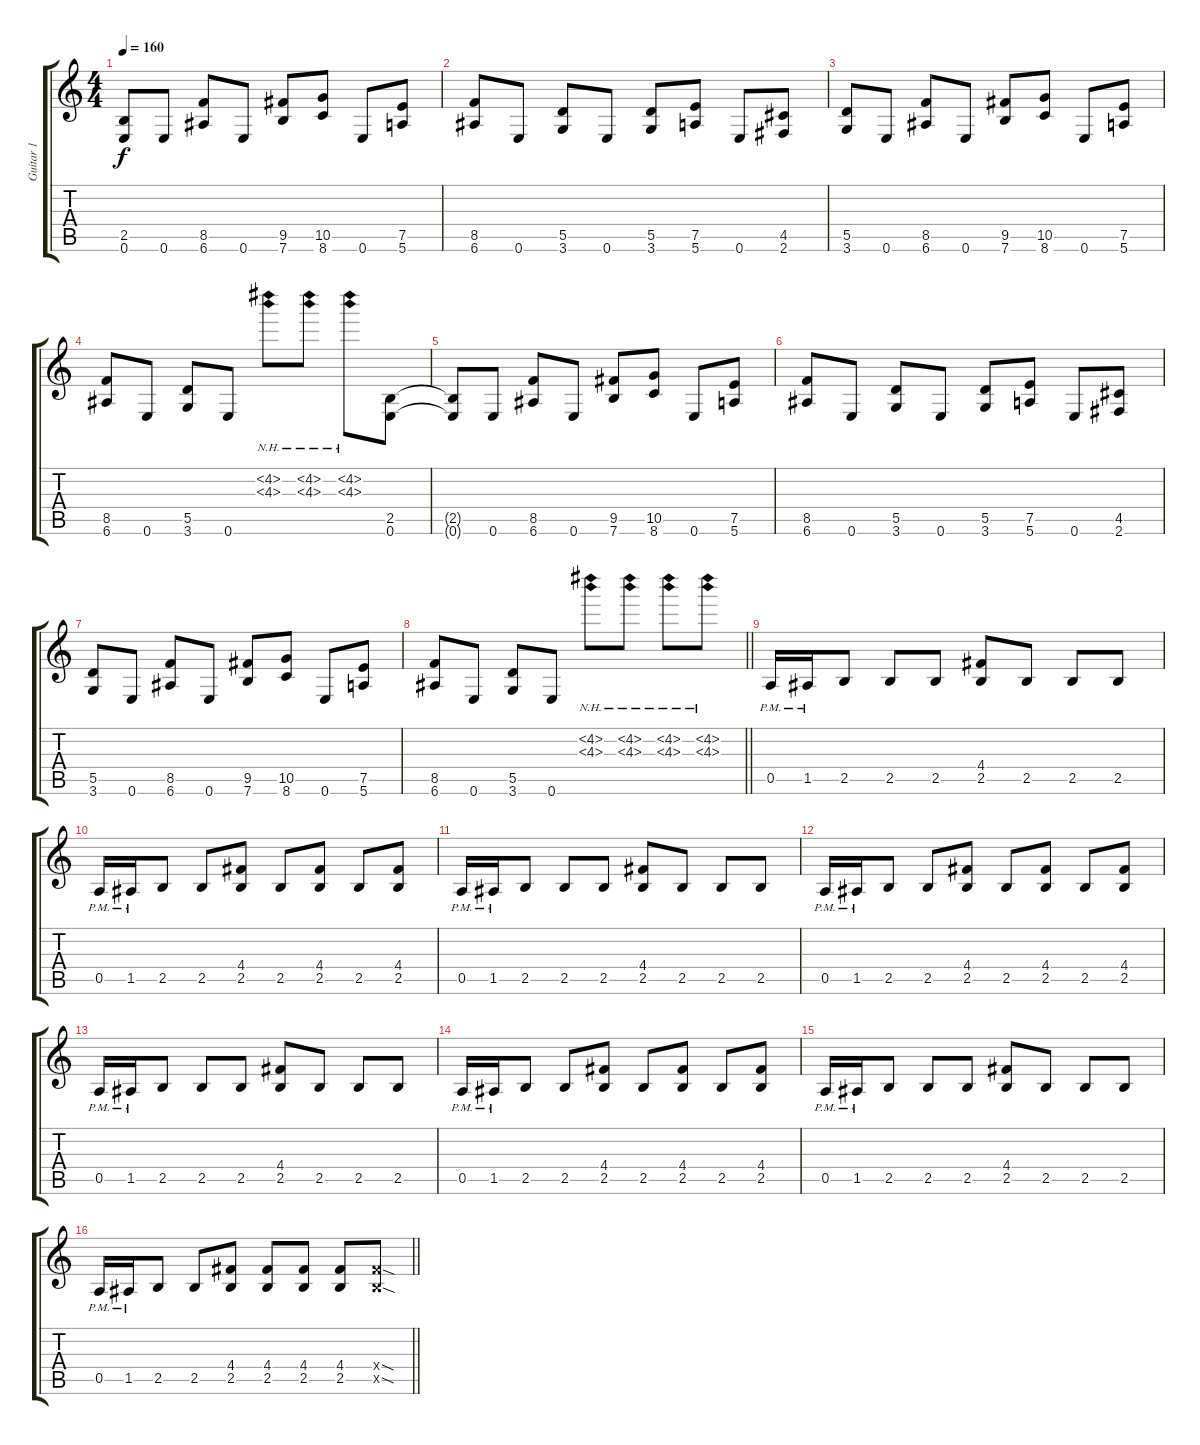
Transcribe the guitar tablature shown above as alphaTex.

\track ("Guitar 1" "Guitar 1") {instrument overdrivenguitar}
\staff {score tabs}
\tuning (E4 B3 G3 D3 A2 E2) {hide}
\ts (4 4)
\tempo 160
\clef g2
\ks c
(2.5{t} 0.6{t}).8{dy f} 0.6.8 (8.5 6.6).8 0.6.8 (9.5 7.6).8 (10.5 8.6).8 0.6.8 (7.5 5.6).8 |
(8.5 6.6).8 0.6.8 (5.5 3.6).8 0.6.8 (5.5 3.6).8 (7.5 5.6).8 0.6.8 (4.5 2.6).8 |
(5.5 3.6).8 0.6.8 (8.5 6.6).8 0.6.8 (9.5 7.6).8 (10.5 8.6).8 0.6.8 (7.5 5.6).8 |
(8.5 6.6).8 0.6.8 (5.5 3.6).8 0.6.8 (4.2{nh} 4.3{nh}).8 (4.2{nh} 4.3{nh}).8 (4.2{nh} 4.3{nh}).8 (2.5 0.6).8 |
(2.5{t} 0.6{t}).8 0.6.8 (8.5 6.6).8 0.6.8 (9.5 7.6).8 (10.5 8.6).8 0.6.8 (7.5 5.6).8 |
(8.5 6.6).8 0.6.8 (5.5 3.6).8 0.6.8 (5.5 3.6).8 (7.5 5.6).8 0.6.8 (4.5 2.6).8 |
(5.5 3.6).8 0.6.8 (8.5 6.6).8 0.6.8 (9.5 7.6).8 (10.5 8.6).8 0.6.8 (7.5 5.6).8 |
\barLineRight lightlight
(8.5 6.6).8 0.6.8 (5.5 3.6).8 0.6.8 (4.2{nh} 4.3{nh}).8 (4.2{nh} 4.3{nh}).8 (4.2{nh} 4.3{nh}).8 (4.2{nh} 4.3{nh}).8 |
0.5{pm}.16 1.5{pm}.16 2.5.8 2.5.8 2.5.8 (4.4 2.5).8 2.5.8 2.5.8 2.5.8 |
0.5{pm}.16 1.5{pm}.16 2.5.8 2.5.8 (4.4 2.5).8 2.5.8 (4.4 2.5).8 2.5.8 (4.4 2.5).8 |
0.5{pm}.16 1.5{pm}.16 2.5.8 2.5.8 2.5.8 (4.4 2.5).8 2.5.8 2.5.8 2.5.8 |
0.5{pm}.16 1.5{pm}.16 2.5.8 2.5.8 (4.4 2.5).8 2.5.8 (4.4 2.5).8 2.5.8 (4.4 2.5).8 |
0.5{pm}.16 1.5{pm}.16 2.5.8 2.5.8 2.5.8 (4.4 2.5).8 2.5.8 2.5.8 2.5.8 |
0.5{pm}.16 1.5{pm}.16 2.5.8 2.5.8 (4.4 2.5).8 2.5.8 (4.4 2.5).8 2.5.8 (4.4 2.5).8 |
0.5{pm}.16 1.5{pm}.16 2.5.8 2.5.8 2.5.8 (4.4 2.5).8 2.5.8 2.5.8 2.5.8 |
\barLineRight lightlight
0.5{pm}.16 1.5{pm}.16 2.5.8 2.5.8 (4.4 2.5).8 (4.4 2.5).8 (4.4 2.5).8 (4.4 2.5).8 (4.4{sod x} 2.5{sod x}).8
